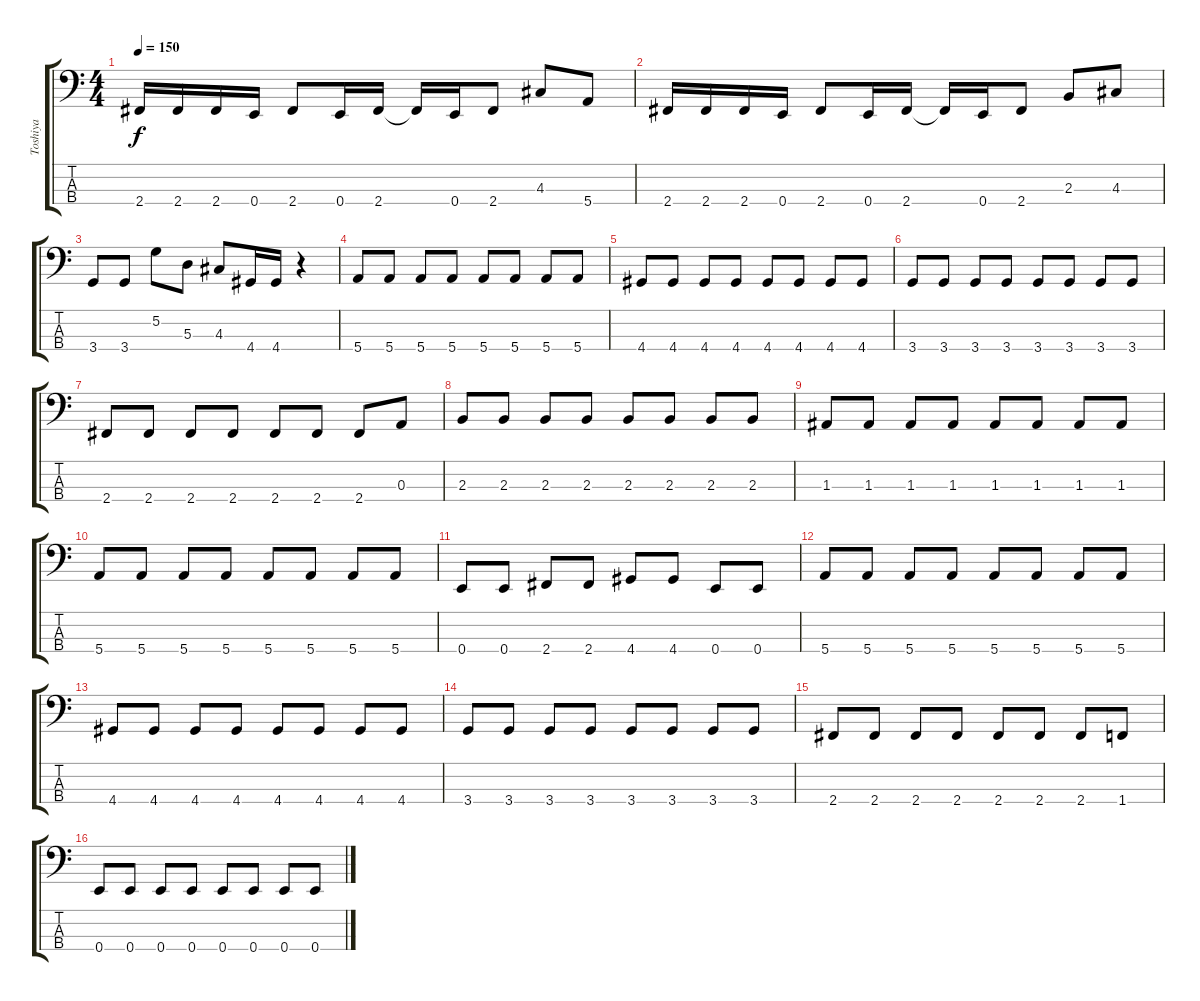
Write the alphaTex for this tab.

\track ("Toshiya" "Toshiya") {instrument electricbasspick}
\staff {score tabs}
\tuning (G2 D2 A1 E1) {hide}
\ts (4 4)
\tempo 150
\clef f4
\ks c
2.4.16{dy f} 2.4.16 2.4.16 0.4.16 2.4.8 0.4.16 2.4.16 2.4{t}.16 0.4.16 2.4.8 4.3.8 5.4.8 |
2.4.16 2.4.16 2.4.16 0.4.16 2.4.8 0.4.16 2.4.16 2.4{t}.16 0.4.16 2.4.8 2.3.8 4.3.8 |
3.4.8 3.4.8 5.2.8 5.3.8 4.3.8 4.4.16 4.4.16 r.4 |
5.4.8 5.4.8 5.4.8 5.4.8 5.4.8 5.4.8 5.4.8 5.4.8 |
4.4.8 4.4.8 4.4.8 4.4.8 4.4.8 4.4.8 4.4.8 4.4.8 |
3.4.8 3.4.8 3.4.8 3.4.8 3.4.8 3.4.8 3.4.8 3.4.8 |
2.4.8 2.4.8 2.4.8 2.4.8 2.4.8 2.4.8 2.4.8 0.3.8 |
2.3.8 2.3.8 2.3.8 2.3.8 2.3.8 2.3.8 2.3.8 2.3.8 |
1.3.8 1.3.8 1.3.8 1.3.8 1.3.8 1.3.8 1.3.8 1.3.8 |
5.4.8 5.4.8 5.4.8 5.4.8 5.4.8 5.4.8 5.4.8 5.4.8 |
0.4.8 0.4.8 2.4.8 2.4.8 4.4.8 4.4.8 0.4.8 0.4.8 |
5.4.8 5.4.8 5.4.8 5.4.8 5.4.8 5.4.8 5.4.8 5.4.8 |
4.4.8 4.4.8 4.4.8 4.4.8 4.4.8 4.4.8 4.4.8 4.4.8 |
3.4.8 3.4.8 3.4.8 3.4.8 3.4.8 3.4.8 3.4.8 3.4.8 |
2.4.8 2.4.8 2.4.8 2.4.8 2.4.8 2.4.8 2.4.8 1.4.8 |
0.4.8 0.4.8 0.4.8 0.4.8 0.4.8 0.4.8 0.4.8 0.4.8
